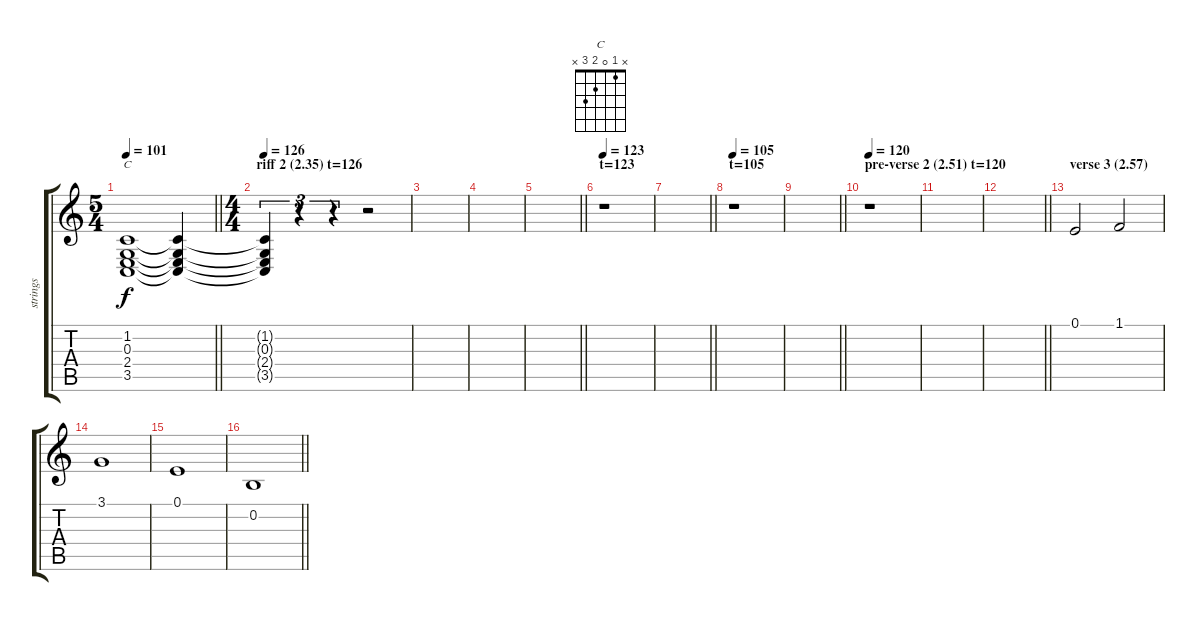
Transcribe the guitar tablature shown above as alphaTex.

\track ("strings" "strings") {instrument stringensemble1}
\staff {score tabs}
\tuning (E4 B3 G3 D3 A2 E2) {hide}
\chord ("C" x 1 0 2 3 x)
\ts (5 4)
\tempo 101
\clef g2
\barLineRight lightlight
\ks c
(1.2 0.3 2.4 3.5).1{ch "C" dy f} (1.2{t} 0.3{t} 2.4{t} 3.5{t}).4 |
\ts (4 4)
\section ("" "riff 2 (2.35) t=126")
\tempo 126
(1.2{t} 0.3{t} 2.4{t} 3.5{t}).4{tu (3 2)} r.4{tu (3 2)} r.4{tu (3 2)} r.2 |
|
|
\barLineRight lightlight
|
\section ("" "t=123")
\tempo 123
r.1 |
\barLineRight lightlight
|
\section ("" "t=105")
\tempo 105
r.1 |
\barLineRight lightlight
|
\section ("" "pre-verse 2 (2.51) t=120")
\tempo 120
r.1 |
|
\barLineRight lightlight
|
\section ("" "verse 3 (2.57)")
0.1.2 1.1.2 |
3.1.1 |
0.1.1 |
\barLineRight lightlight
0.2.1
